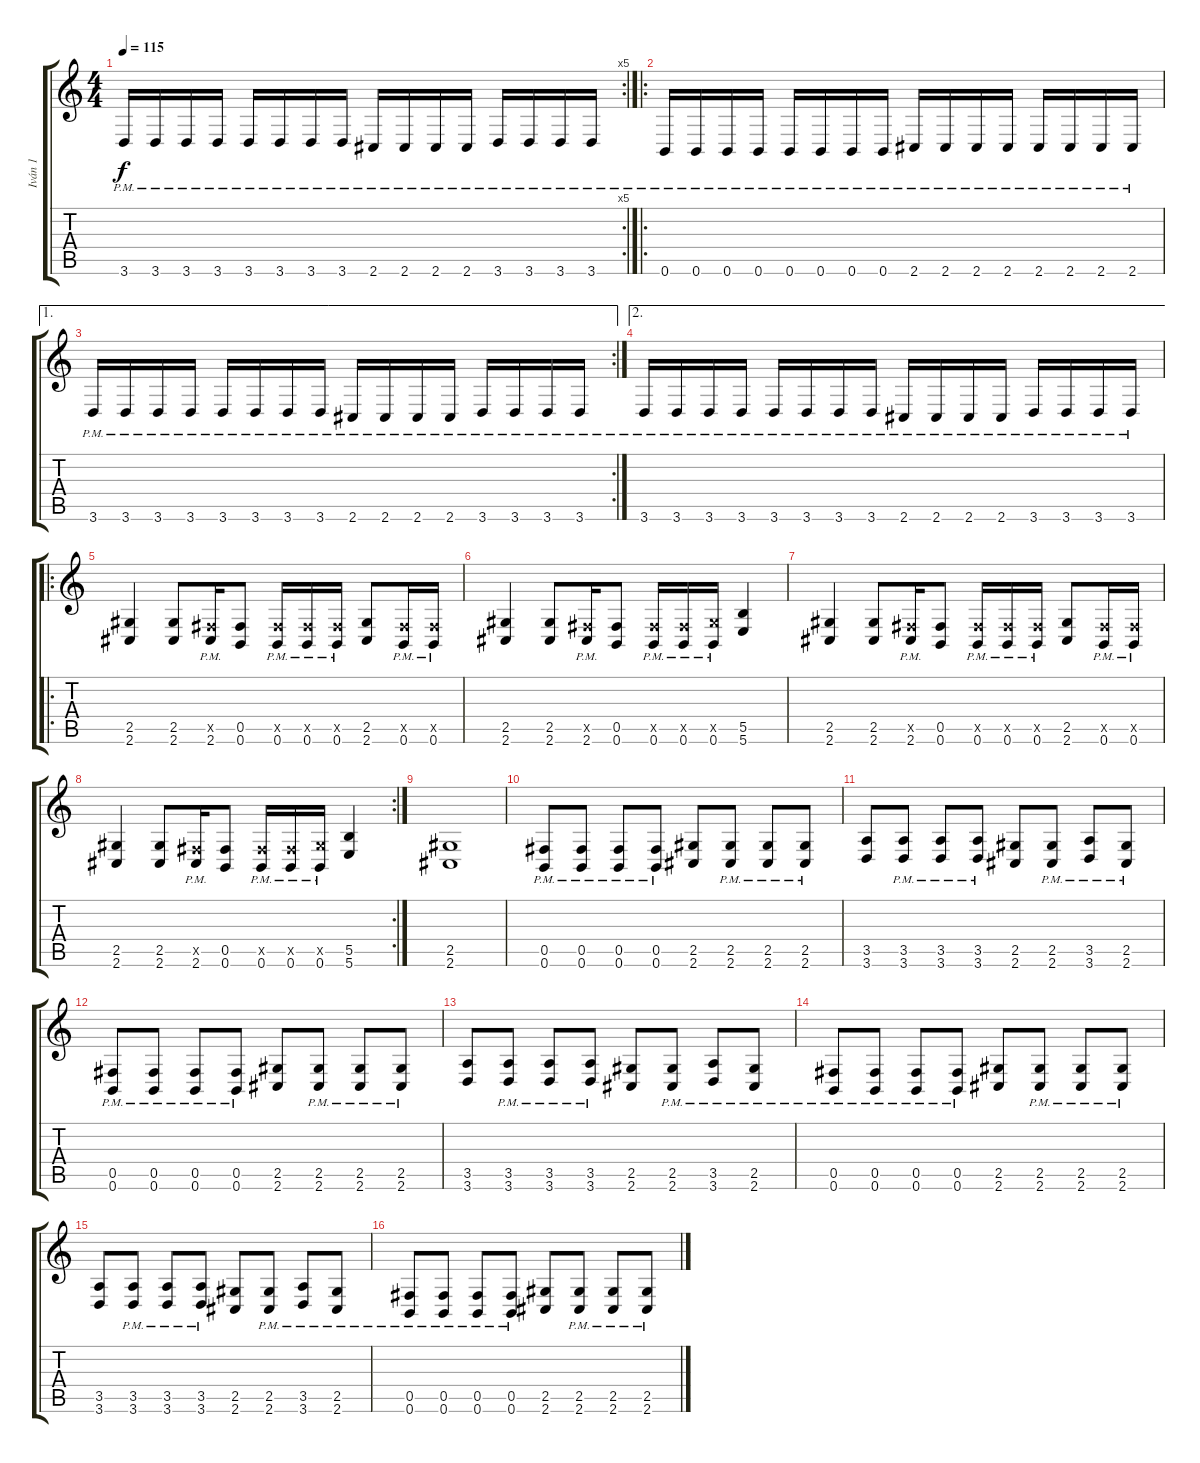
\track ("Iván 1" "Iván 1") {instrument distortionguitar}
\staff {score tabs}
\tuning (Db4 Ab3 E3 B2 Gb2 B1) {hide}
\rc 5
\ts (4 4)
\tempo 115
\clef g2
\ks c
3.6{pm}.16{dy f} 3.6{pm}.16 3.6{pm}.16 3.6{pm}.16 3.6{pm}.16 3.6{pm}.16 3.6{pm}.16 3.6{pm}.16 2.6{pm}.16 2.6{pm}.16 2.6{pm}.16 2.6{pm}.16 3.6{pm}.16 3.6{pm}.16 3.6{pm}.16 3.6{pm}.16 |
\ro
0.6{pm}.16 0.6{pm}.16 0.6{pm}.16 0.6{pm}.16 0.6{pm}.16 0.6{pm}.16 0.6{pm}.16 0.6{pm}.16 2.6{pm}.16 2.6{pm}.16 2.6{pm}.16 2.6{pm}.16 2.6{pm}.16 2.6{pm}.16 2.6{pm}.16 2.6{pm}.16 |
\ae 1
\rc 2
3.6{pm}.16 3.6{pm}.16 3.6{pm}.16 3.6{pm}.16 3.6{pm}.16 3.6{pm}.16 3.6{pm}.16 3.6{pm}.16 2.6{pm}.16 2.6{pm}.16 2.6{pm}.16 2.6{pm}.16 3.6{pm}.16 3.6{pm}.16 3.6{pm}.16 3.6{pm}.16 |
\ae 2
3.6{pm}.16 3.6{pm}.16 3.6{pm}.16 3.6{pm}.16 3.6{pm}.16 3.6{pm}.16 3.6{pm}.16 3.6{pm}.16 2.6{pm}.16 2.6{pm}.16 2.6{pm}.16 2.6{pm}.16 3.6{pm}.16 3.6{pm}.16 3.6{pm}.16 3.6{pm}.16 |
\ro
(2.5 2.6).4 (2.5 2.6).8 (0.5{x} 2.6{pm}).16 (0.5 0.6).8 (0.5{x} 0.6{pm}).16 (0.5{x} 0.6{pm}).16 (0.5{x} 0.6{pm}).16 (2.5 2.6).8 (0.5{x} 0.6{pm}).16 (0.5{x} 0.6{pm}).16 |
(2.5 2.6).4 (2.5 2.6).8 (0.5{x} 2.6{pm}).16 (0.5 0.6).8 (0.5{x} 0.6{pm}).16 (0.5{x} 0.6{pm}).16 (2.5{x} 0.6{pm}).16 (5.5 5.6).4 |
(2.5 2.6).4 (2.5 2.6).8 (0.5{x} 2.6{pm}).16 (0.5 0.6).8 (0.5{x} 0.6{pm}).16 (0.5{x} 0.6{pm}).16 (0.5{x} 0.6{pm}).16 (2.5 2.6).8 (0.5{x} 0.6{pm}).16 (0.5{x} 0.6{pm}).16 |
\rc 2
(2.5 2.6).4 (2.5 2.6).8 (0.5{x} 2.6{pm}).16 (0.5 0.6).8 (0.5{x} 0.6{pm}).16 (0.5{x} 0.6{pm}).16 (2.5{x} 0.6{pm}).16 (5.5 5.6).4 |
(2.5 2.6).1 |
(0.5{pm} 0.6{pm}).8 (0.5{pm} 0.6{pm}).8 (0.5{pm} 0.6{pm}).8 (0.5{pm} 0.6{pm}).8 (2.5 2.6).8 (2.5{pm} 2.6{pm}).8 (2.5{pm} 2.6{pm}).8 (2.5{pm} 2.6{pm}).8 |
(3.5 3.6).8 (3.5{pm} 3.6{pm}).8 (3.5{pm} 3.6{pm}).8 (3.5{pm} 3.6{pm}).8 (2.5 2.6).8 (2.5{pm} 2.6{pm}).8 (3.5{pm} 3.6{pm}).8 (2.5{pm} 2.6{pm}).8 |
(0.5{pm} 0.6{pm}).8 (0.5{pm} 0.6{pm}).8 (0.5{pm} 0.6{pm}).8 (0.5{pm} 0.6{pm}).8 (2.5 2.6).8 (2.5{pm} 2.6{pm}).8 (2.5{pm} 2.6{pm}).8 (2.5{pm} 2.6{pm}).8 |
(3.5 3.6).8 (3.5{pm} 3.6{pm}).8 (3.5{pm} 3.6{pm}).8 (3.5{pm} 3.6{pm}).8 (2.5 2.6).8 (2.5{pm} 2.6{pm}).8 (3.5{pm} 3.6{pm}).8 (2.5{pm} 2.6{pm}).8 |
(0.5{pm} 0.6{pm}).8 (0.5{pm} 0.6{pm}).8 (0.5{pm} 0.6{pm}).8 (0.5{pm} 0.6{pm}).8 (2.5 2.6).8 (2.5{pm} 2.6{pm}).8 (2.5{pm} 2.6{pm}).8 (2.5{pm} 2.6{pm}).8 |
(3.5 3.6).8 (3.5{pm} 3.6{pm}).8 (3.5{pm} 3.6{pm}).8 (3.5{pm} 3.6{pm}).8 (2.5 2.6).8 (2.5{pm} 2.6{pm}).8 (3.5{pm} 3.6{pm}).8 (2.5{pm} 2.6{pm}).8 |
(0.5{pm} 0.6{pm}).8 (0.5{pm} 0.6{pm}).8 (0.5{pm} 0.6{pm}).8 (0.5{pm} 0.6{pm}).8 (2.5 2.6).8 (2.5{pm} 2.6{pm}).8 (2.5{pm} 2.6{pm}).8 (2.5{pm} 2.6{pm}).8
